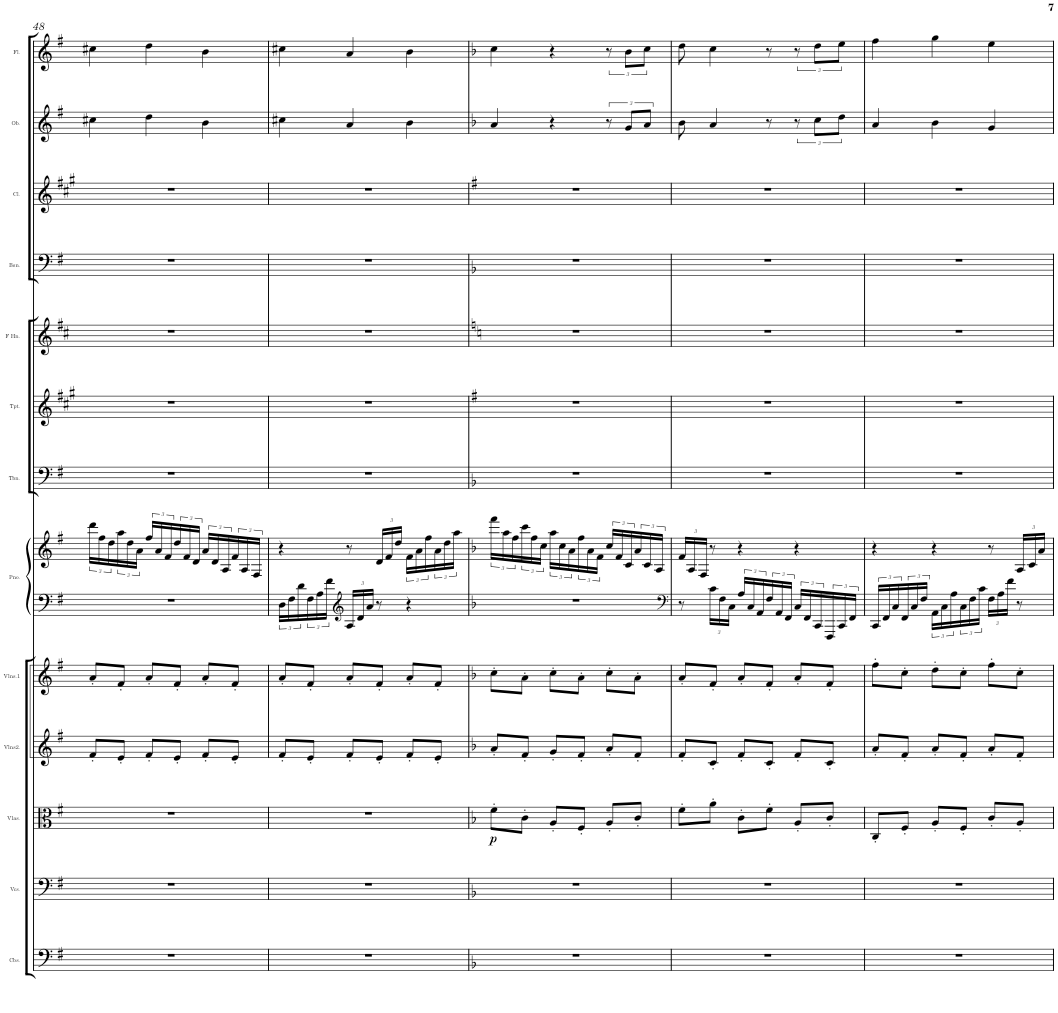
**kern	**kern	**kern	**dynam	**kern	**kern	**kern	**kern	**kern	**kern	**kern	**kern	**kern	**kern	**kern
*part13	*part12	*part11	*part11	*part10	*part9	*part8	*part8	*part7	*part6	*part5	*part4	*part3	*part2	*part1
*staff14	*staff13	*staff12	*staff12	*staff11	*staff10	*staff9	*staff8	*staff7	*staff6	*staff5	*staff4	*staff3	*staff2	*staff1
*I"Contrabass Section	*I"Violoncello Section	*I"Viola Section	*	*I"Violin Section2	*I"Violin Section1	*I"Grand Piano	*	*I"Trombone	*I"Trumpet	*I"French Horn	*I"Bassoon	*I"Clarinet	*I"Oboe	*I"Flute
*I'Cbs.	*I'Vcs.	*I'Vlas.	*	*I'Vlns2.	*I'Vlns.1	*I'Pno.	*	*I'Tbn.	*I'Tpt.	*I'F Hn.	*I'Bsn.	*I'Cl.	*I'Ob.	*I'Fl.
!!LO:PB:g=z
*clefF4	*clefF4	*clefC3	*	*clefG2	*clefG2	*clefF4	*clefG2	*clefF4	*clefG2	*clefG2	*clefF4	*clefG2	*clefG2	*clefG2
*Trd7c12	*	*	*	*	*	*	*	*	*Trd1c2	*Trd4c7	*	*Trd1c2	*	*
*k[f#]	*k[f#]	*k[f#]	*	*k[f#]	*k[f#]	*k[f#]	*k[f#]	*k[f#]	*k[f#c#g#]	*k[f#c#]	*k[f#]	*k[f#c#g#]	*k[f#]	*k[f#]
*G:	*G:	*G:	*	*G:	*G:	*G:	*G:	*G:	*A:	*D:	*G:	*A:	*G:	*G:
*M3/4	*M3/4	*M3/4	*	*M3/4	*M3/4	*M3/4	*M3/4	*M3/4	*M3/4	*M3/4	*M3/4	*M3/4	*M3/4	*M3/4
=48	=48	=48	=48	=48	=48	=48	=48	=48	=48	=48	=48	=48	=48	=48
2.r	2.r	2.r	.	8f#'/L	8a'/L	2.r	24ddd\LL	2.r	2.r	2.r	2.r	2.r	4cc#X\	4cc#X\
.	.	.	.	.	.	.	24ff#\	.	.	.	.	.	.	.
.	.	.	.	.	.	.	24dd\	.	.	.	.	.	.	.
.	.	.	.	8e'/J	8f#'/J	.	24aa\	.	.	.	.	.	.	.
.	.	.	.	.	.	.	24dd\	.	.	.	.	.	.	.
.	.	.	.	.	.	.	24a\JJ	.	.	.	.	.	.	.
.	.	.	.	8f#'/L	8a'/L	.	24ff#/LL	.	.	.	.	.	4dd\	4dd\
.	.	.	.	.	.	.	24a/	.	.	.	.	.	.	.
.	.	.	.	.	.	.	24f#/	.	.	.	.	.	.	.
.	.	.	.	8e'/J	8f#'/J	.	24dd/	.	.	.	.	.	.	.
.	.	.	.	.	.	.	24f#/	.	.	.	.	.	.	.
.	.	.	.	.	.	.	24d/JJ	.	.	.	.	.	.	.
.	.	.	.	8f#'/L	8a'/L	.	24a/LL	.	.	.	.	.	4b\	4b\
.	.	.	.	.	.	.	24d/	.	.	.	.	.	.	.
.	.	.	.	.	.	.	24A/	.	.	.	.	.	.	.
.	.	.	.	8e'/J	8f#'/J	.	24f#/	.	.	.	.	.	.	.
.	.	.	.	.	.	.	24A/	.	.	.	.	.	.	.
.	.	.	.	.	.	.	24F#/JJ	.	.	.	.	.	.	.
=49	=49	=49	=49	=49	=49	=49	=49	=49	=49	=49	=49	=49	=49	=49
2.r	2.r	2.r	.	8f#'/L	8a'/L	24D\LL	4r	2.r	2.r	2.r	2.r	2.r	4cc#X\	4cc#X\
.	.	.	.	.	.	24F#\	.	.	.	.	.	.	.	.
.	.	.	.	.	.	24d\	.	.	.	.	.	.	.	.
.	.	.	.	8e'/J	8f#'/J	24F#\	.	.	.	.	.	.	.	.
.	.	.	.	.	.	24A\	.	.	.	.	.	.	.	.
.	.	.	.	.	.	24f#\JJ	.	.	.	.	.	.	.	.
*	*	*	*	*	*	*clefG2	*	*	*	*	*	*	*	*
*	*	*	*	*	*	*Xbrackettup	*	*	*	*	*	*	*	*
.	.	.	.	8f#'/L	8a'/L	24A/LL	8r	.	.	.	.	.	4a/	4a/
.	.	.	.	.	.	24d/	.	.	.	.	.	.	.	.
.	.	.	.	.	.	24a/JJ	.	.	.	.	.	.	.	.
*	*	*	*	*	*	*	*Xbrackettup	*	*	*	*	*	*	*
.	.	.	.	8e'/J	8f#'/J	8r	24d/LL	.	.	.	.	.	.	.
.	.	.	.	.	.	.	24f#/	.	.	.	.	.	.	.
.	.	.	.	.	.	.	24dd/JJ	.	.	.	.	.	.	.
*	*	*	*	*	*	*	*brackettup	*	*	*	*	*	*	*
.	.	.	.	8f#'/L	8a'/L	4r	24f#\LL	.	.	.	.	.	4b\	4b\
.	.	.	.	.	.	.	24a\	.	.	.	.	.	.	.
.	.	.	.	.	.	.	24ff#\	.	.	.	.	.	.	.
.	.	.	.	8e'/J	8f#'/J	.	24a\	.	.	.	.	.	.	.
.	.	.	.	.	.	.	24dd\	.	.	.	.	.	.	.
.	.	.	.	.	.	.	24aa\JJ	.	.	.	.	.	.	.
=50	=50	=50	=50	=50	=50	=50	=50	=50	=50	=50	=50	=50	=50	=50
*k[b-]	*k[b-]	*k[b-]	*	*k[b-]	*k[b-]	*k[b-]	*k[b-]	*k[b-]	*k[f#]	*k[]	*k[b-]	*k[f#]	*k[b-]	*k[b-]
*F:	*F:	*F:	*	*F:	*F:	*F:	*F:	*F:	*G:	*C:	*F:	*G:	*F:	*F:
!	!	!	!LO:DY:b	!	!	!	!	!	!	!	!	!	!	!
2.r	2.r	8f'\L	p	8a'/L	8cc'\L	2.r	24fff\LL	2.r	2.r	2.r	2.r	2.r	4a/	4cc\
.	.	.	.	.	.	.	24aa\	.	.	.	.	.	.	.
.	.	.	.	.	.	.	24ff\	.	.	.	.	.	.	.
.	.	8c'\J	.	8f'/J	8a'\J	.	24ccc\	.	.	.	.	.	.	.
.	.	.	.	.	.	.	24ff\	.	.	.	.	.	.	.
.	.	.	.	.	.	.	24cc\JJ	.	.	.	.	.	.	.
.	.	8A'/L	.	8g'/L	8cc'\L	.	24aa\LL	.	.	.	.	.	4r	4r
.	.	.	.	.	.	.	24cc\	.	.	.	.	.	.	.
.	.	.	.	.	.	.	24a\	.	.	.	.	.	.	.
.	.	8F'/J	.	8f'/J	8a'\J	.	24ff\	.	.	.	.	.	.	.
.	.	.	.	.	.	.	24a\	.	.	.	.	.	.	.
.	.	.	.	.	.	.	24f\JJ	.	.	.	.	.	.	.
.	.	8A'/L	.	8a'/L	8cc'\L	.	24cc/LL	.	.	.	.	.	12r	12r
.	.	.	.	.	.	.	24f/	.	.	.	.	.	.	.
.	.	.	.	.	.	.	24c/	.	.	.	.	.	12g/L	12b-\L
.	.	8c'/J	.	8f'/J	8a'\J	.	24a/	.	.	.	.	.	.	.
.	.	.	.	.	.	.	24c/	.	.	.	.	.	12a/J	12cc\J
.	.	.	.	.	.	.	24A/JJ	.	.	.	.	.	.	.
=51	=51	=51	=51	=51	=51	=51	=51	=51	=51	=51	=51	=51	=51	=51
*	*	*	*	*	*	*clefF4	*	*	*	*	*	*	*	*
*	*	*	*	*	*	*	*Xbrackettup	*	*	*	*	*	*	*
2.r	2.r	8f'\L	.	8f'/L	8a'/L	8r	24f/LL	2.r	2.r	2.r	2.r	2.r	8b-\	8dd\
.	.	.	.	.	.	.	24A/	.	.	.	.	.	.	.
.	.	.	.	.	.	.	24F/JJ	.	.	.	.	.	.	.
.	.	8a'\J	.	8c'/J	8f'/J	24c\LL	8r	.	.	.	.	.	4a/	4cc\
.	.	.	.	.	.	24F\	.	.	.	.	.	.	.	.
.	.	.	.	.	.	24C\JJ	.	.	.	.	.	.	.	.
*	*	*	*	*	*	*brackettup	*	*	*	*	*	*	*	*
.	.	8c'\L	.	8f'/L	8a'/L	24A/LL	4r	.	.	.	.	.	.	.
.	.	.	.	.	.	24C/	.	.	.	.	.	.	.	.
.	.	.	.	.	.	24AA/	.	.	.	.	.	.	.	.
.	.	8f'\J	.	8c'/J	8f'/J	24F/	.	.	.	.	.	.	8r	8r
.	.	.	.	.	.	24AA/	.	.	.	.	.	.	.	.
.	.	.	.	.	.	24FF/JJ	.	.	.	.	.	.	.	.
.	.	8A'/L	.	8f'/L	8a'/L	24C/LL	4r	.	.	.	.	.	12r	12r
.	.	.	.	.	.	24FF/	.	.	.	.	.	.	.	.
.	.	.	.	.	.	24CC/	.	.	.	.	.	.	12cc\L	12dd\L
.	.	8c'/J	.	8c'/J	8f'/J	24FFF/	.	.	.	.	.	.	.	.
.	.	.	.	.	.	24CC/	.	.	.	.	.	.	12dd\J	12ee\J
.	.	.	.	.	.	24FF/JJ	.	.	.	.	.	.	.	.
=52	=52	=52	=52	=52	=52	=52	=52	=52	=52	=52	=52	=52	=52	=52
2.r	2.r	8C'/L	.	8a'/L	8ff'\L	24CC/LL	4r	2.r	2.r	2.r	2.r	2.r	4a/	4ff\
.	.	.	.	.	.	24FF/	.	.	.	.	.	.	.	.
.	.	.	.	.	.	24C/	.	.	.	.	.	.	.	.
.	.	8F'/J	.	8f'/J	8cc'\J	24FF/	.	.	.	.	.	.	.	.
.	.	.	.	.	.	24C/	.	.	.	.	.	.	.	.
.	.	.	.	.	.	24F/JJ	.	.	.	.	.	.	.	.
.	.	8A'/L	.	8a'/L	8dd'\L	24AA\LL	4r	.	.	.	.	.	4b-\	4gg\
.	.	.	.	.	.	24C\	.	.	.	.	.	.	.	.
.	.	.	.	.	.	24A\	.	.	.	.	.	.	.	.
.	.	8F'/J	.	8f'/J	8cc'\J	24C\	.	.	.	.	.	.	.	.
.	.	.	.	.	.	24F\	.	.	.	.	.	.	.	.
.	.	.	.	.	.	24c\JJ	.	.	.	.	.	.	.	.
*	*	*	*	*	*	*Xbrackettup	*	*	*	*	*	*	*	*
.	.	8c'/L	.	8a'/L	8ff'\L	24F\LL	8r	.	.	.	.	.	4g/	4ee\
.	.	.	.	.	.	24A\	.	.	.	.	.	.	.	.
.	.	.	.	.	.	24f\JJ	.	.	.	.	.	.	.	.
.	.	8A'/J	.	8f'/J	8cc'\J	8r	24A/LL	.	.	.	.	.	.	.
.	.	.	.	.	.	.	24c/	.	.	.	.	.	.	.
.	.	.	.	.	.	.	24a/JJ	.	.	.	.	.	.	.
=	=	=	=	=	=	=	=	=	=	=	=	=	=	=
*-	*-	*-	*-	*-	*-	*-	*-	*-	*-	*-	*-	*-	*-	*-
